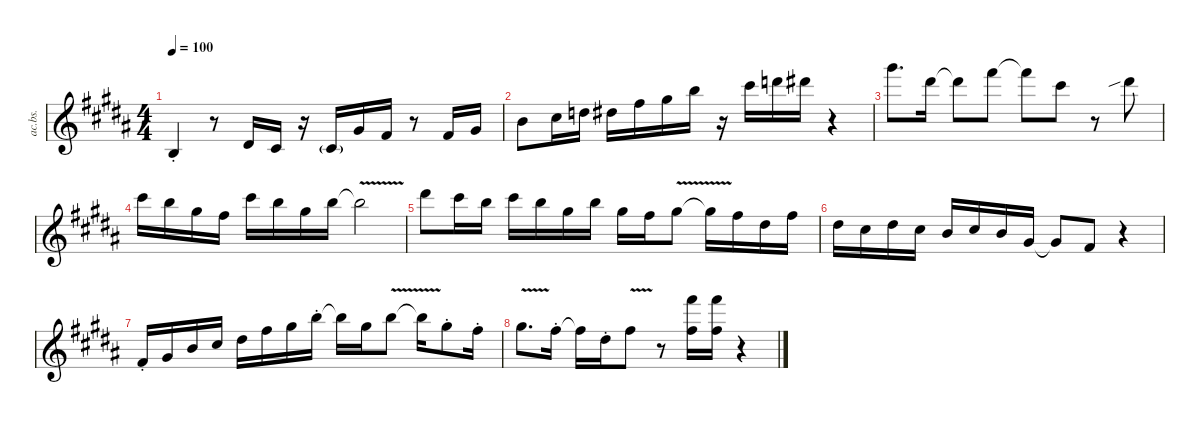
\defaultSystemsLayout 4
\hideDynamics
\bracketExtendMode nobrackets
\otherSystemsTrackNameOrientation horizontal
\track ("Acoustic Bass" "ac.bs.") {instrument acousticbass}
\staff {score}
\tuning (G2 D2 A1 E1)
\ts (4 4)
\tempo 100
\clef g2
\ks b
14.3{st acc forcenatural}.4{dy mf beam Up} r.8{beam Up} 8.1{acc #}.16{beam Up} 6.1{acc #}.16{beam Up} r.16{beam Up} 11.2{g acc #}.16{beam Up} 13.1{acc #}.16{beam Up} 11.1{acc #}.16{beam Up} r.8{beam Up} 11.1{acc #}.16{beam Up} 13.1{acc #}.16{beam Up} |
16.1{acc forcenatural}.8{beam Down} 18.1{acc #}.16{beam Down} 19.1{acc forcenatural}.16{beam Down} 20.1{acc #}.16{beam Down} 23.1{acc #}.16{beam Down} 25.1{acc #}.16{beam Down} 28.1{acc forcenatural}.16{beam Down} r.16{beam Down} 30.1{acc #}.16{beam Down} 31.1{acc forcenatural}.16{beam Down} 32.1{acc #}.16{beam Down} r.4{beam Down} |
37.1{acc #}.8{d beam Down} 32.1{acc #}.16{beam Down} 32.1{t acc #}.8{beam Down} 35.1{acc #}.8{beam Down} 35.1{t acc #}.8{beam Down} 30.1{acc #}.8{beam Down} r.8{beam Down} 32.1{sib acc #}.8{beam Down} |
30.1{acc #}.16{beam Down} 28.1{acc forcenatural}.16{beam Down} 25.1{acc #}.16{beam Down} 23.1{acc #}.16{beam Down} 30.1{acc #}.16{beam Down} 28.1{acc forcenatural}.16{beam Down} 25.1{acc #}.16{beam Down} 28.1{acc forcenatural}.16{beam Down} 28.1{v t acc forcenatural}.2{beam Down} |
32.1{acc #}.8{beam Down} 30.1{acc #}.16{beam Down} 28.1{acc forcenatural}.16{beam Down} 30.1{acc #}.16{beam Down} 28.1{acc forcenatural}.16{beam Down} 25.1{acc #}.16{beam Down} 28.1{acc forcenatural}.16{beam Down} 25.1{acc #}.16{beam Down} 23.1{acc #}.16{beam Down} 25.1{v acc #}.8{beam Down} 25.1{t acc #}.16{beam Down} 23.1{acc #}.16{beam Down} 20.1{acc #}.16{beam Down} 23.1{acc #}.16{beam Down} |
20.1{acc #}.16{beam Down} 18.1{acc #}.16{beam Down} 20.1{acc #}.16{beam Down} 18.1{acc #}.16{beam Down} 16.1{acc forcenatural}.16{beam Up} 18.1{acc #}.16{beam Up} 16.1{acc forcenatural}.16{beam Up} 13.1{acc #}.16{beam Up} 13.1{t acc #}.8{beam Up} 11.1{acc #}.8{beam Up} r.4{beam Up} |
11.1{st acc #}.16{beam Up} 13.1{acc #}.16{beam Up} 16.1{acc forcenatural}.16{beam Up} 18.1{acc #}.16{beam Up} 20.1{acc #}.16{beam Down} 23.1{acc #}.16{beam Down} 25.1{acc #}.16{beam Down} 28.1{st acc forcenatural}.16{beam Down} 28.1{t acc forcenatural}.16{beam Down} 25.1{acc #}.16{beam Down} 28.1{v acc forcenatural}.8{beam Down} 28.1{t acc forcenatural}.16{beam Down} 25.1{st acc #}.8{beam Down} 23.1{st acc #}.16{beam Down} |
25.1{v acc #}.8{d beam Down} 23.1{st acc #}.16{beam Down} 23.1{t acc #}.16{beam Down} 20.1{st acc #}.16{beam Down} 23.1{v acc #}.8{beam Down} r.8{beam Down} (35.1{acc #} 33.3{acc #}).16{beam Down} (33.3{acc #} 35.1{acc #}).16{beam Down} r.4{beam Down}
